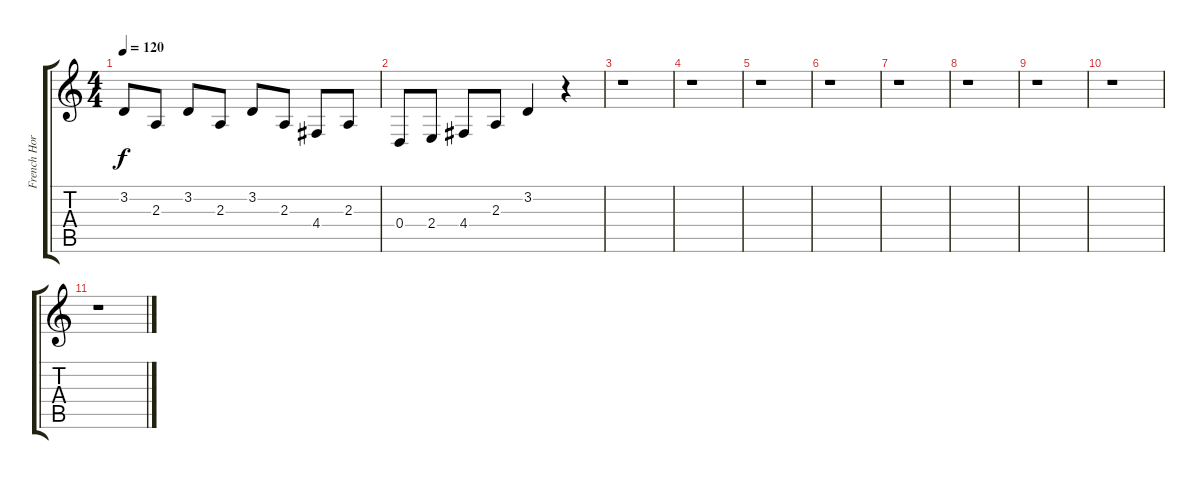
\track ("French Horn 1" "French Hor") {instrument frenchhorn}
\staff {score tabs}
\tuning (E4 B3 G3 D3 A2 E2) {hide}
\ts (4 4)
\tempo 120
\clef g2
\ks c
3.2.8{dy f} 2.3.8 3.2.8 2.3.8 3.2.8 2.3.8 4.4.8 2.3.8 |
0.4.8 2.4.8 4.4.8 2.3.8 3.2.4 r.4 |
r.1 |
r.1 |
r.1 |
r.1 |
r.1 |
r.1 |
r.1 |
r.1 |
r.1
